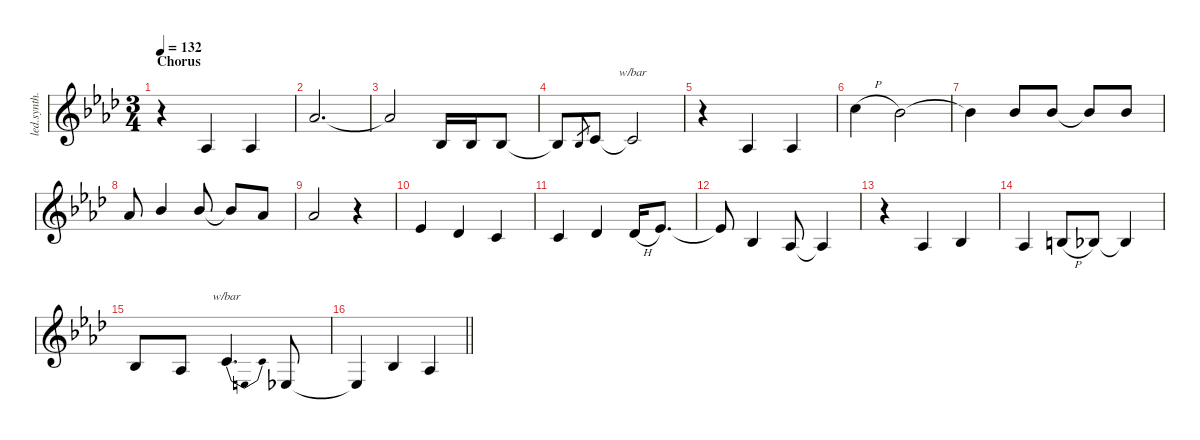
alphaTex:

\defaultSystemsLayout 4
\hideDynamics
\bracketExtendMode nobrackets
\otherSystemsTrackNameOrientation horizontal
\track ("Matthews - Vocals" "led.synth.") {instrument lead2sawtooth}
\staff {score}
\tuning (E4 B3 G3 D3 A2 E2)
\ts (3 4)
\section ("" "Chorus")
\tempo 132
\clef g2
\ks ab
r.4{dy f beam Down} 1.3{acc b}.4{beam Up} 1.3{acc b}.4{beam Up} |
4.1{acc b}.2{d beam Up} |
4.1{t acc b}.2{beam Up} 3.3{acc b}.16{beam Up} 3.3{acc b}.16{beam Up} 3.3{acc b}.8{beam Up} |
3.3{t acc b}.8{beam Up} 3.3{acc b}.8{gr dy mf beam Up} 5.3{acc forcenatural}.8{dy f beam Up} 5.3{t acc forcenatural}.2{tbe (hold default 0 0 60 0) beam Up} |
r.4{beam Down} 1.3{acc b}.4{beam Up} 1.3{acc b}.4{beam Up} |
8.1{h acc forcenatural}.4{beam Down} 6.1{acc b}.2{beam Down} |
6.1{t acc b}.4{beam Down} 6.1{acc b}.8{beam Up} 6.1{acc b}.8{beam Up} 6.1{t acc b}.8{beam Up} 6.1{acc b}.8{beam Up} |
4.1{acc b}.8{beam Up} 6.1{acc b}.4{beam Up} 6.1{acc b}.8{beam Up} 6.1{t acc b}.8{beam Up} 4.1{acc b}.8{beam Up} |
4.1{acc b}.2{beam Up} r.4{beam Up} |
4.2{acc b}.4{beam Up} 2.2{acc b}.4{beam Up} 1.2{acc forcenatural}.4{beam Up} |
1.2{acc forcenatural}.4{beam Up} 2.2{acc b}.4{beam Up} 2.2{h acc b}.16{beam Up} 4.2{acc b}.8{d beam Up} |
4.2{t acc b}.8{beam Up} 3.3{acc b}.4{beam Up} 1.3{acc b}.8{beam Up} 1.3{t acc b}.4{beam Up} |
r.4{beam Down} 1.3{acc b}.4{beam Up} 3.3{acc b}.4{beam Up} |
1.3{acc b}.4{beam Up} 4.3{h acc forcenatural}.8{beam Up} 3.3{acc b}.8{beam Up} 3.3{t acc b}.4{beam Up} |
3.3{acc b}.8{beam Up} 1.3{acc b}.8{beam Up} 1.2{acc forcenatural}.4{d tbe (dip default 0 0 30 -16 60 0) beam Up} 1.4{acc b}.8{beam Up} |
\barLineRight lightlight
1.4{t acc b}.4{beam Up} 3.3{acc b}.4{beam Up} 1.3{acc b}.4{beam Up}
